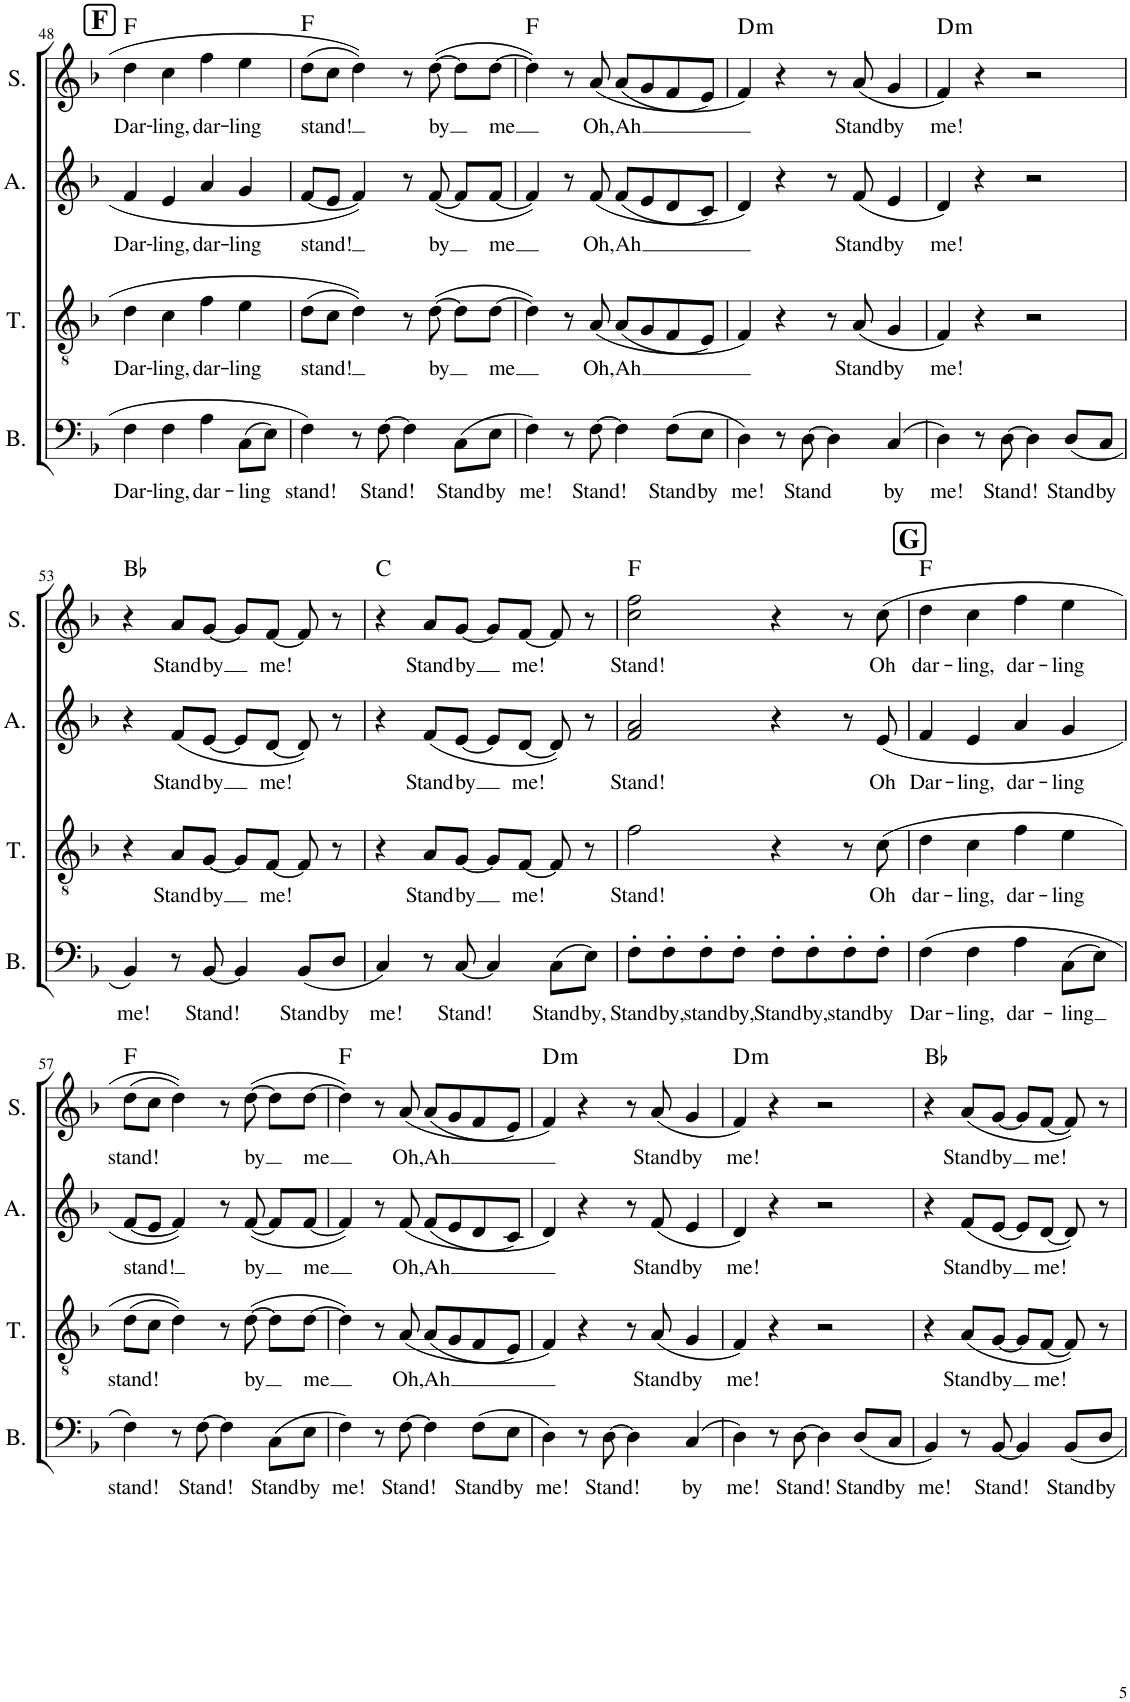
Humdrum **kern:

**kern	**text	**kern	**text	**kern	**text	**kern	**text	**harte
*part4	*part4	*part3	*part3	*part2	*part2	*part1	*part1	*part1
*staff4	*staff4	*staff3	*staff3	*staff2	*staff2	*staff1	*staff1	*
*I"Bass	*	*I"Tenor	*	*I"Alto	*	*I"Soprano	*	*
*I'B.	*	*I'T.	*	*I'A.	*	*I'S.	*	*
!!LO:PB:g=z
*clefF4	*	*clefGv2	*	*clefG2	*	*clefG2	*	*
*k[b-]	*	*k[b-]	*	*k[b-]	*	*k[b-]	*	*
*M4/4	*	*M4/4	*	*M4/4	*	*M4/4	*	*
!!LO:REH:place=s1:a:B:cj:fs=14:t=F
=48	=48	=48	=48	=48	=48	=48	=48	=48
!	!LO:LY:b	!	!LO:LY:b	!	!LO:LY:b	!	!LO:LY:b	!
4F\	Dar-	4d\	Dar-	4f/	Dar-	4dd\	Dar-	F:maj
!	!LO:LY:b	!	!LO:LY:b	!	!LO:LY:b	!	!LO:LY:b	!
4F\	-ling,	4c\	-ling,	4e/	-ling,	4cc\	-ling,	.
!	!LO:LY:b	!	!LO:LY:b	!	!LO:LY:b	!	!LO:LY:b	!
4A\	dar-	4f\	dar-	4a/	dar-	4ff\	dar-	.
!	!LO:LY:b	!	!LO:LY:b	!	!LO:LY:b	!	!LO:LY:b	!
(8C\L	-ling	4e\	-ling	4g/	-ling	4ee\	-ling	.
8E\J)	.	.	.	.	.	.	.	.
=49	=49	=49	=49	=49	=49	=49	=49	=49
!	!LO:LY:b	!	!LO:LY:b	!	!LO:LY:b	!	!LO:LY:b	!
4F\	stand!	(8d\L	stand!	[8f/L	stand!	(8dd\L	stand!	F:maj
.	.	8c\J	.	8e/J	.	8cc\J	.	.
8r	.	4d\)	.	4f/]	.	4dd\)	.	.
!	!LO:LY:b	!	!	!	!	!	!	!
[8F\	Stand!	.	.	.	.	.	.	.
4F\]	.	8r	.	8r	.	8r	.	.
!	!	!	!LO:LY:b	!	!LO:LY:b	!	!LO:LY:b	!
.	.	([8d\	by	([8f/	by	([8dd\	by	.
!	!LO:LY:b	!	!	!	!	!	!	!
(8C\L	Stand	8d\L]	.	8f/L]	.	8dd\L]	.	.
!	!LO:LY:b	!	!LO:LY:b	!	!LO:LY:b	!	!LO:LY:b	!
8E\J	by	[8d\J	me	[8f/J	me	[8dd\J	me	.
=50	=50	=50	=50	=50	=50	=50	=50	=50
!	!LO:LY:b	!	!	!	!	!	!	!
4F\)	me!	4d\])	.	4f/])	.	4dd\])	.	F:maj
8r	.	8r	.	8r	.	8r	.	.
!	!LO:LY:b	!	!LO:LY:b	!	!LO:LY:b	!	!LO:LY:b	!
[8F\	Stand!	(8A/	Oh,	(8f/	Oh,	(8a/	Oh,	.
!	!	!	!LO:LY:b	!	!LO:LY:b	!	!LO:LY:b	!
4F\]	.	(8A/L	Ah	(8f/L	Ah	(8a/L	Ah	.
.	.	8G/	.	8e/	.	8g/	.	.
!	!LO:LY:b	!	!	!	!	!	!	!
(8F\L	Stand	8F/	.	8d/	.	8f/	.	.
!	!LO:LY:b	!	!	!	!	!	!	!
8E\J	by	8E/J)	.	8c/J)	.	8e/J)	.	.
=51	=51	=51	=51	=51	=51	=51	=51	=51
!	!LO:LY:b	!	!	!	!	!	!	!LO:H:kt=m
4D\)	me!	4F/)	.	4d/)	.	4f/)	.	D:min
8r	.	4r	.	4r	.	4r	.	.
!	!LO:LY:b	!	!	!	!	!	!	!
[8D\	Stand	.	.	.	.	.	.	.
4D\]	.	8r	.	8r	.	8r	.	.
!	!	!	!LO:LY:b	!	!LO:LY:b	!	!LO:LY:b	!
.	.	(8A/	Stand	(8f/	Stand	(8a/	Stand	.
!	!LO:LY:b	!	!LO:LY:b	!	!LO:LY:b	!	!LO:LY:b	!
(4C/	by	4G/	by	4e/	by	4g/	by	.
=52	=52	=52	=52	=52	=52	=52	=52	=52
!	!LO:LY:b	!	!LO:LY:b	!	!LO:LY:b	!	!LO:LY:b	!LO:H:kt=m
4D\)	me!	4F/)	me!	4d/)	me!	4f/)	me!	D:min
8r	.	4r	.	4r	.	4r	.	.
!	!LO:LY:b	!	!	!	!	!	!	!
[8D\	Stand!	.	.	.	.	.	.	.
4D\]	.	2r	.	2r	.	2r	.	.
!	!LO:LY:b	!	!	!	!	!	!	!
(8D/L	Stand	.	.	.	.	.	.	.
!	!LO:LY:b	!	!	!	!	!	!	!
8C/J	by	.	.	.	.	.	.	.
!!LO:LB:g=z
=53	=53	=53	=53	=53	=53	=53	=53	=53
!	!LO:LY:b	!	!	!	!	!	!	!
4BB-/)	me!	4r	.	4r	.	4r	.	Bb:maj
!	!	!	!LO:LY:b	!	!LO:LY:b	!	!LO:LY:b	!
8r	.	8A/L	Stand	(8f/L	Stand	8a/L	Stand	.
!	!LO:LY:b	!	!LO:LY:b	!	!LO:LY:b	!	!LO:LY:b	!
[8BB-/	Stand!	[8G/J	by	[8e/J	by	[8g/J	by	.
4BB-/]	.	8G/L]	.	8e/L]	.	8g/L]	.	.
!	!	!	!LO:LY:b	!	!LO:LY:b	!	!LO:LY:b	!
.	.	[8F/J	me!	[8d/J	me!	[8f/J	me!	.
!	!LO:LY:b	!	!	!	!	!	!	!
(8BB-/L	Stand	8F/]	.	8d/])	.	8f/]	.	.
!	!LO:LY:b	!	!	!	!	!	!	!
8D/J	by	8r	.	8r	.	8r	.	.
=54	=54	=54	=54	=54	=54	=54	=54	=54
!	!LO:LY:b	!	!	!	!	!	!	!
4C/)	me!	4r	.	4r	.	4r	.	C:maj
!	!	!	!LO:LY:b	!	!LO:LY:b	!	!LO:LY:b	!
8r	.	8A/L	Stand	(8f/L	Stand	8a/L	Stand	.
!	!LO:LY:b	!	!LO:LY:b	!	!LO:LY:b	!	!LO:LY:b	!
[8C/	Stand!	[8G/J	by	[8e/J	by	[8g/J	by	.
4C/]	.	8G/L]	.	8e/L]	.	8g/L]	.	.
!	!	!	!LO:LY:b	!	!LO:LY:b	!	!LO:LY:b	!
.	.	[8F/J	me!	[8d/J	me!	[8f/J	me!	.
!	!LO:LY:b	!	!	!	!	!	!	!
(8C\L	Stand	8F/]	.	8d/])	.	8f/]	.	.
!	!LO:LY:b	!	!	!	!	!	!	!
8E\J)	by,	8r	.	8r	.	8r	.	.
=55	=55	=55	=55	=55	=55	=55	=55	=55
!	!LO:LY:b	!	!LO:LY:b	!	!LO:LY:b	!	!LO:LY:b	!
8F'\L	Stand	2f\	Stand!	2f/ 2a/	Stand!	2cc\ 2ff\	Stand!	F:maj
!	!LO:LY:b	!	!	!	!	!	!	!
8F'\	by,	.	.	.	.	.	.	.
!	!LO:LY:b	!	!	!	!	!	!	!
8F'\	stand	.	.	.	.	.	.	.
!	!LO:LY:b	!	!	!	!	!	!	!
8F'\J	by,	.	.	.	.	.	.	.
!	!LO:LY:b	!	!	!	!	!	!	!
8F'\L	Stand	4r	.	4r	.	4r	.	.
!	!LO:LY:b	!	!	!	!	!	!	!
8F'\	by,	.	.	.	.	.	.	.
!	!LO:LY:b	!	!	!	!	!	!	!
8F'\	stand	8r	.	8r	.	8r	.	.
!	!LO:LY:b	!	!LO:LY:b	!	!LO:LY:b	!	!LO:LY:b	!
8F'\J	by	(8c\	Oh	(8e/	Oh	(8cc\	Oh	.
!!LO:REH:place=s1:a:B:cj:fs=14:t=G
=56	=56	=56	=56	=56	=56	=56	=56	=56
!	!LO:LY:b	!	!LO:LY:b	!	!LO:LY:b	!	!LO:LY:b	!
(4F\	Dar-	4d\	dar-	4f/	Dar-	4dd\	dar-	F:maj
!	!LO:LY:b	!	!LO:LY:b	!	!LO:LY:b	!	!LO:LY:b	!
4F\	-ling,	4c\	-ling,	4e/	-ling,	4cc\	-ling,	.
!	!LO:LY:b	!	!LO:LY:b	!	!LO:LY:b	!	!LO:LY:b	!
4A\	dar-	4f\	dar-	4a/	dar-	4ff\	dar-	.
!	!LO:LY:b	!	!LO:LY:b	!	!LO:LY:b	!	!LO:LY:b	!
(8C\L	-ling	4e\	-ling	4g/	-ling	4ee\	-ling	.
8E\J)	.	.	.	.	.	.	.	.
!!LO:LB:g=z
=57	=57	=57	=57	=57	=57	=57	=57	=57
!	!LO:LY:b	!	!LO:LY:b	!	!LO:LY:b	!	!LO:LY:b	!
4F\)	stand!	(8d\L	stand!	[8f/L	stand!	(8dd\L	stand!	F:maj
.	.	8c\J	.	8e/J	.	8cc\J	.	.
8r	.	4d\))	.	4f/])	.	4dd\))	.	.
!	!LO:LY:b	!	!	!	!	!	!	!
[8F\	Stand!	.	.	.	.	.	.	.
4F\]	.	8r	.	8r	.	8r	.	.
!	!	!	!LO:LY:b	!	!LO:LY:b	!	!LO:LY:b	!
.	.	([8d\	by	([8f/	by	([8dd\	by	.
!	!LO:LY:b	!	!	!	!	!	!	!
(8C\L	Stand	8d\L]	.	8f/L]	.	8dd\L]	.	.
!	!LO:LY:b	!	!LO:LY:b	!	!LO:LY:b	!	!LO:LY:b	!
8E\J	by	[8d\J	me	[8f/J	me	[8dd\J	me	.
=58	=58	=58	=58	=58	=58	=58	=58	=58
!	!LO:LY:b	!	!	!	!	!	!	!
4F\)	me!	4d\])	.	4f/])	.	4dd\])	.	F:maj
8r	.	8r	.	8r	.	8r	.	.
!	!LO:LY:b	!	!LO:LY:b	!	!LO:LY:b	!	!LO:LY:b	!
[8F\	Stand!	(8A/	Oh,	(8f/	Oh,	(8a/	Oh,	.
!	!	!	!LO:LY:b	!	!LO:LY:b	!	!LO:LY:b	!
4F\]	.	(8A/L	Ah	(8f/L	Ah	(8a/L	Ah	.
.	.	8G/	.	8e/	.	8g/	.	.
!	!LO:LY:b	!	!	!	!	!	!	!
(8F\L	Stand	8F/	.	8d/	.	8f/	.	.
!	!LO:LY:b	!	!	!	!	!	!	!
8E\J	by	8E/J)	.	8c/J)	.	8e/J)	.	.
=59	=59	=59	=59	=59	=59	=59	=59	=59
!	!LO:LY:b	!	!	!	!	!	!	!LO:H:kt=m
4D\)	me!	4F/)	.	4d/)	.	4f/)	.	D:min
8r	.	4r	.	4r	.	4r	.	.
!	!LO:LY:b	!	!	!	!	!	!	!
[8D\	Stand!	.	.	.	.	.	.	.
4D\]	.	8r	.	8r	.	8r	.	.
!	!	!	!LO:LY:b	!	!LO:LY:b	!	!LO:LY:b	!
.	.	(8A/	Stand	(8f/	Stand	(8a/	Stand	.
!	!LO:LY:b	!	!LO:LY:b	!	!LO:LY:b	!	!LO:LY:b	!
(4C/	by	4G/	by	4e/	by	4g/	by	.
=60	=60	=60	=60	=60	=60	=60	=60	=60
!	!LO:LY:b	!	!LO:LY:b	!	!LO:LY:b	!	!LO:LY:b	!LO:H:kt=m
4D\)	me!	4F/)	me!	4d/)	me!	4f/)	me!	D:min
8r	.	4r	.	4r	.	4r	.	.
!	!LO:LY:b	!	!	!	!	!	!	!
[8D\	Stand!	.	.	.	.	.	.	.
4D\]	.	2r	.	2r	.	2r	.	.
!	!LO:LY:b	!	!	!	!	!	!	!
(8D/L	Stand	.	.	.	.	.	.	.
!	!LO:LY:b	!	!	!	!	!	!	!
8C/J	by	.	.	.	.	.	.	.
=61	=61	=61	=61	=61	=61	=61	=61	=61
!	!LO:LY:b	!	!	!	!	!	!	!
4BB-/)	me!	4r	.	4r	.	4r	.	Bb:maj
!	!	!	!LO:LY:b	!	!LO:LY:b	!	!LO:LY:b	!
8r	.	(8A/L	Stand	(8f/L	Stand	(8a/L	Stand	.
!	!LO:LY:b	!	!LO:LY:b	!	!LO:LY:b	!	!LO:LY:b	!
[8BB-/	Stand!	[8G/J	by	[8e/J	by	[8g/J	by	.
4BB-/]	.	8G/L]	.	8e/L]	.	8g/L]	.	.
!	!	!	!LO:LY:b	!	!LO:LY:b	!	!LO:LY:b	!
.	.	[8F/J	me!	[8d/J	me!	[8f/J	me!	.
!	!LO:LY:b	!	!	!	!	!	!	!
8BB-/L	Stand	8F/])	.	8d/])	.	8f/])	.	.
!	!LO:LY:b	!	!	!	!	!	!	!
8D/J	by	8r	.	8r	.	8r	.	.
=	=	=	=	=	=	=	=	=
*-	*-	*-	*-	*-	*-	*-	*-	*-
